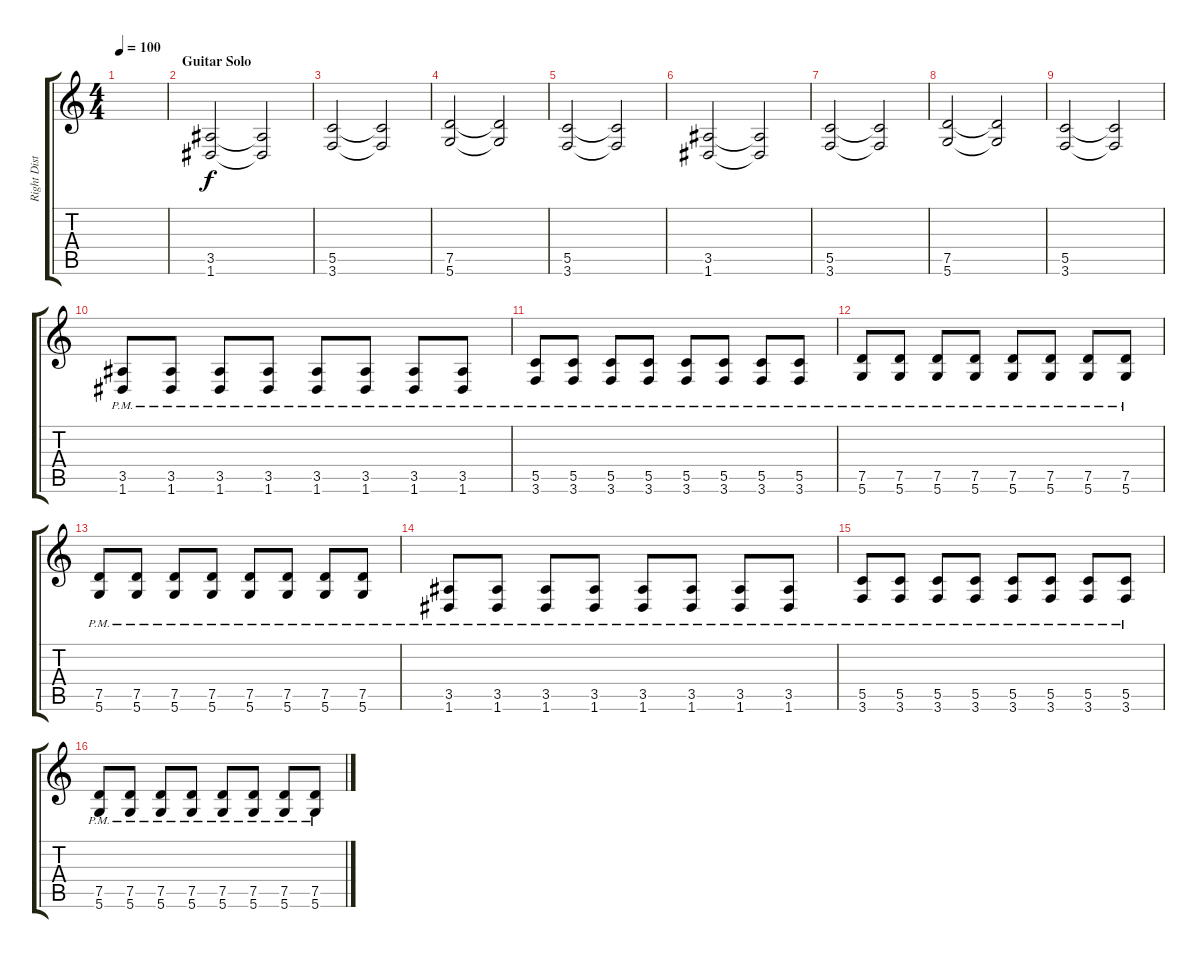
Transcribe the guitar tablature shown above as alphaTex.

\track ("Right Dist. Guitar" "Right Dist") {instrument distortionguitar}
\staff {score tabs}
\tuning (D4 A3 F3 C3 G2 D2) {hide}
\ts (4 4)
\tempo 100
\clef g2
\ks c
|
\section ("" "Guitar Solo")
(3.5 1.6).2{volume 13} (3.5{t} 1.6{t}).2 |
(5.5 3.6).2 (5.5{t} 3.6{t}).2 |
(7.5 5.6).2 (7.5{t} 5.6{t}).2 |
(5.5 3.6).2 (5.5{t} 3.6{t}).2 |
(3.5 1.6).2 (3.5{t} 1.6{t}).2 |
(5.5 3.6).2 (5.5{t} 3.6{t}).2 |
(7.5 5.6).2 (7.5{t} 5.6{t}).2 |
(5.5 3.6).2 (5.5{t} 3.6{t}).2 |
(3.5{pm} 1.6{pm}).8 (3.5{pm} 1.6{pm}).8 (3.5{pm} 1.6{pm}).8 (3.5{pm} 1.6{pm}).8 (3.5{pm} 1.6{pm}).8 (3.5{pm} 1.6{pm}).8 (3.5{pm} 1.6{pm}).8 (3.5{pm} 1.6{pm}).8 |
(5.5{pm} 3.6{pm}).8 (5.5{pm} 3.6{pm}).8 (5.5{pm} 3.6{pm}).8 (5.5{pm} 3.6{pm}).8 (5.5{pm} 3.6{pm}).8 (5.5{pm} 3.6{pm}).8 (5.5{pm} 3.6{pm}).8 (5.5{pm} 3.6{pm}).8 |
(7.5{pm} 5.6{pm}).8 (7.5{pm} 5.6{pm}).8 (7.5{pm} 5.6{pm}).8 (7.5{pm} 5.6{pm}).8 (7.5{pm} 5.6{pm}).8 (7.5{pm} 5.6{pm}).8 (7.5{pm} 5.6{pm}).8 (7.5{pm} 5.6{pm}).8 |
(7.5{pm} 5.6{pm}).8 (7.5{pm} 5.6{pm}).8 (7.5{pm} 5.6{pm}).8 (7.5{pm} 5.6{pm}).8 (7.5{pm} 5.6{pm}).8 (7.5{pm} 5.6{pm}).8 (7.5{pm} 5.6{pm}).8 (7.5{pm} 5.6{pm}).8 |
(3.5{pm} 1.6{pm}).8 (3.5{pm} 1.6{pm}).8 (3.5{pm} 1.6{pm}).8 (3.5{pm} 1.6{pm}).8 (3.5{pm} 1.6{pm}).8 (3.5{pm} 1.6{pm}).8 (3.5{pm} 1.6{pm}).8 (3.5{pm} 1.6{pm}).8 |
(5.5{pm} 3.6{pm}).8 (5.5{pm} 3.6{pm}).8 (5.5{pm} 3.6{pm}).8 (5.5{pm} 3.6{pm}).8 (5.5{pm} 3.6{pm}).8 (5.5{pm} 3.6{pm}).8 (5.5{pm} 3.6{pm}).8 (5.5{pm} 3.6{pm}).8 |
(7.5{pm} 5.6{pm}).8 (7.5{pm} 5.6{pm}).8 (7.5{pm} 5.6{pm}).8 (7.5{pm} 5.6{pm}).8 (7.5{pm} 5.6{pm}).8 (7.5{pm} 5.6{pm}).8 (7.5{pm} 5.6{pm}).8 (7.5{pm} 5.6{pm}).8
